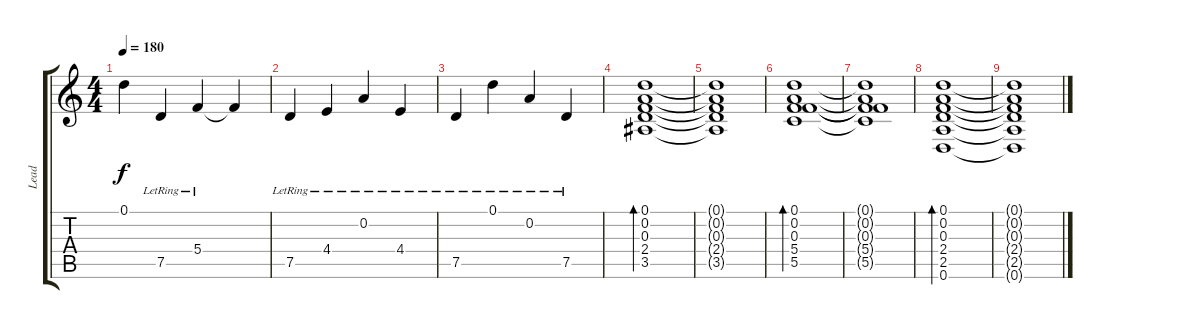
\track ("Lead" "Lead") {instrument electricguitarjazz}
\staff {score tabs}
\tuning (D4 A3 F3 C3 G2 D2) {hide}
\ts (4 4)
\tempo 180
\clef g2
\ks c
0.1{t}.4{dy f} 7.5{lr}.4 5.4{lr}.4 5.4{t}.4 |
7.5{lr}.4 4.4{lr}.4 0.2{lr}.4 4.4{lr}.4 |
7.5{lr}.4 0.1{lr}.4 0.2{lr}.4 7.5{lr}.4 |
(0.1 0.2 0.3 2.4 3.5).1{bd 240} |
(0.1{t} 0.2{t} 0.3{t} 2.4{t} 3.5{t}).1 |
(0.1 0.2 0.3 5.4 5.5).1{bd 240} |
(0.1{t} 0.2{t} 0.3{t} 5.4{t} 5.5{t}).1 |
(0.1 0.2 0.3 2.4 2.5 0.6).1{bd 240} |
(0.1{t} 0.2{t} 0.3{t} 2.4{t} 2.5{t} 0.6{t}).1
